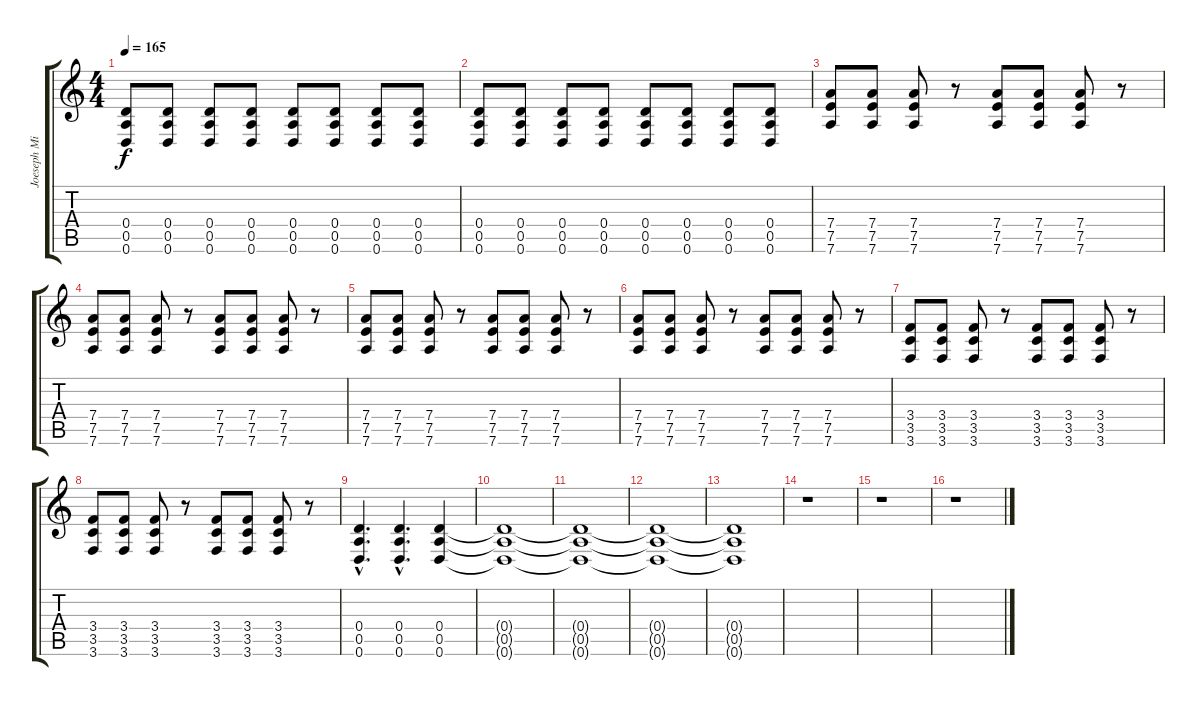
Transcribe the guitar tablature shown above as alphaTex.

\track ("Joeseph Milligan" "Joeseph Mi") {instrument distortionguitar}
\staff {score tabs}
\tuning (E4 B3 G3 D3 A2 D2) {hide}
\ts (4 4)
\tempo 165
\clef g2
\ks c
(0.4 0.5 0.6).8{dy f} (0.4 0.5 0.6).8 (0.4 0.5 0.6).8 (0.4 0.5 0.6).8 (0.4 0.5 0.6).8 (0.4 0.5 0.6).8 (0.4 0.5 0.6).8 (0.4 0.5 0.6).8 |
(0.4 0.5 0.6).8 (0.4 0.5 0.6).8 (0.4 0.5 0.6).8 (0.4 0.5 0.6).8 (0.4 0.5 0.6).8 (0.4 0.5 0.6).8 (0.4 0.5 0.6).8 (0.4 0.5 0.6).8 |
(7.4 7.5 7.6).8 (7.4 7.5 7.6).8 (7.4 7.5 7.6).8 r.8 (7.4 7.5 7.6).8 (7.4 7.5 7.6).8 (7.4 7.5 7.6).8 r.8 |
(7.4 7.5 7.6).8 (7.4 7.5 7.6).8 (7.4 7.5 7.6).8 r.8 (7.4 7.5 7.6).8 (7.4 7.5 7.6).8 (7.4 7.5 7.6).8 r.8 |
(7.4 7.5 7.6).8 (7.4 7.5 7.6).8 (7.4 7.5 7.6).8 r.8 (7.4 7.5 7.6).8 (7.4 7.5 7.6).8 (7.4 7.5 7.6).8 r.8 |
(7.4 7.5 7.6).8 (7.4 7.5 7.6).8 (7.4 7.5 7.6).8 r.8 (7.4 7.5 7.6).8 (7.4 7.5 7.6).8 (7.4 7.5 7.6).8 r.8 |
(3.4 3.5 3.6).8 (3.4 3.5 3.6).8 (3.4 3.5 3.6).8 r.8 (3.4 3.5 3.6).8 (3.4 3.5 3.6).8 (3.4 3.5 3.6).8 r.8 |
(3.4 3.5 3.6).8 (3.4 3.5 3.6).8 (3.4 3.5 3.6).8 r.8 (3.4 3.5 3.6).8 (3.4 3.5 3.6).8 (3.4 3.5 3.6).8 r.8 |
(0.4{hac} 0.5{hac} 0.6{hac}).4{d} (0.4{hac} 0.5{hac} 0.6{hac}).4{d} (0.4 0.5 0.6).4 |
(0.4{t} 0.5{t} 0.6{t}).1{volume 0} |
(0.4{t} 0.5{t} 0.6{t}).1 |
(0.4{t} 0.5{t} 0.6{t}).1 |
(0.4{t} 0.5{t} 0.6{t}).1 |
r.1 |
r.1 |
r.1
